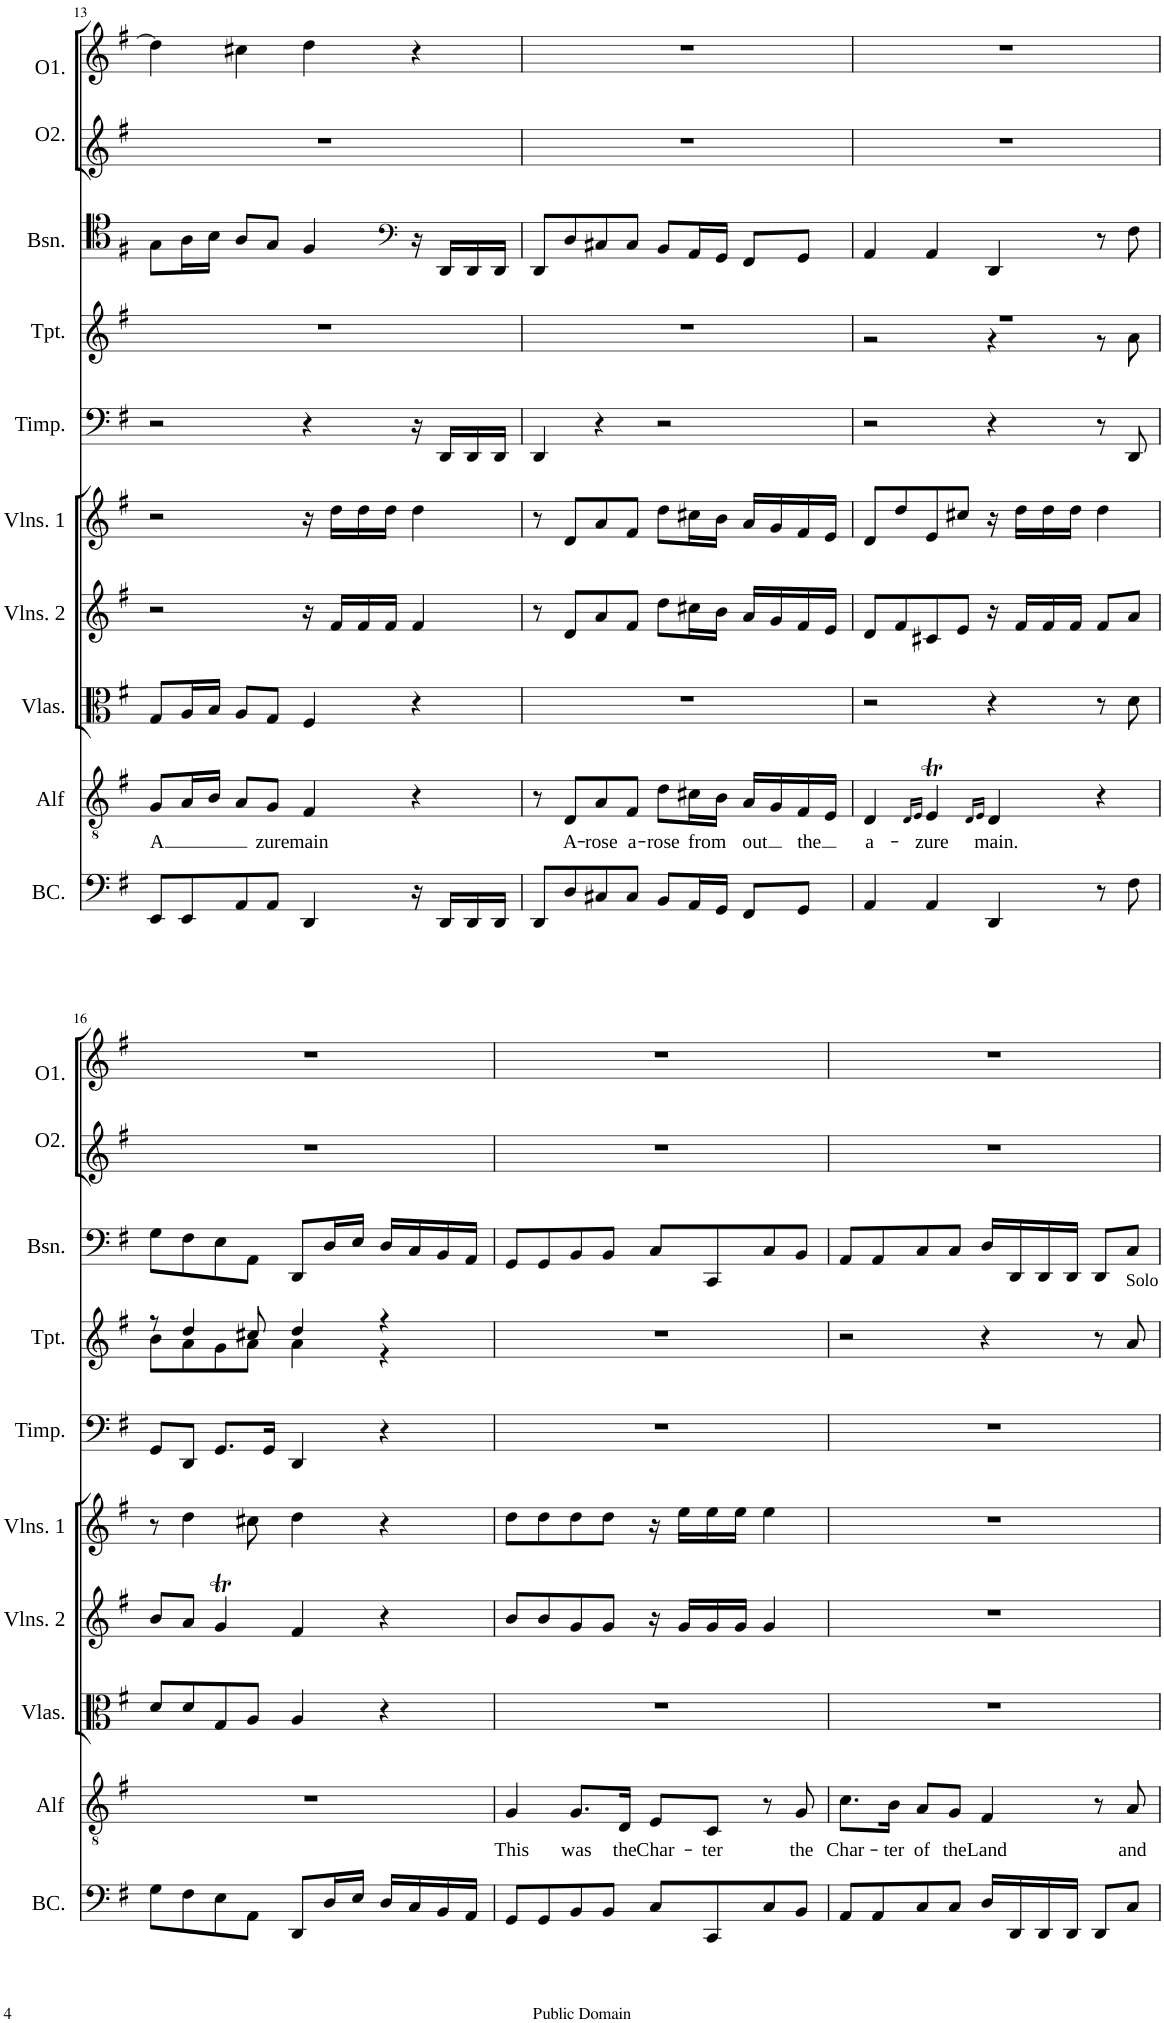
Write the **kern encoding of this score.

**kern	**kern	**text	**kern	**kern	**kern	**kern	**kern	**kern	**kern	**kern
*part9	*part8	*part8	*part7	*part6	*part5	*part4	*part3	*part2	*part1	*part1
*staff10	*staff9	*staff9	*staff8	*staff7	*staff6	*staff5	*staff4	*staff3	*staff2	*staff1
*I"Basso Continuo	*I"Alfred	*	*I"Violas	*I"Violins 2	*I"Violins 1	*I"Timpani	*I"Trumpets 1 &amp; 2	*I"Bassoon	*I"Oboe 1   Oboe 2	*
*I'BC.	*I'Alf	*	*I'Vlas.	*I'Vlns. 2	*I'Vlns. 1	*I'Timp.	*I'Tpt.	*I'Bsn.	*I'O1.   O2.	*
!!LO:PB:g=z
*clefF4	*clefGv2	*	*clefC3	*clefG2	*clefG2	*clefF4	*clefG2	*clefC4	*clefG2	*clefG2
*	*	*	*	*	*	*	*ITrd1c2	*	*	*
*k[f#]	*k[f#]	*	*k[f#]	*k[f#]	*k[f#]	*k[f#]	*k[f#]	*k[f#]	*k[f#]	*k[f#]
*M4/4	*M4/4	*	*M4/4	*M4/4	*M4/4	*M4/4	*M4/4	*M4/4	*M4/4	*M4/4
=13	=13	=13	=13	=13	=13	=13	=13	=13	=13	=13
!	!	!LO:LY:b	!	!	!	!	!	!	!	!
8EE/L	8G/L	A	8G/L	2r	2r	2r	1r	8G\L	1r	4dd\]
8EE/	16A/L	.	16A/L	.	.	.	.	16A\L	.	.
.	16B/JJ	.	16B/JJ	.	.	.	.	16B\JJ	.	.
8AA/	8A/L	.	8A/L	.	.	.	.	8A/L	.	4cc#X\
!	!	!LO:LY:b	!	!	!	!	!	!	!	!
8AA/J	8G/J	zure	8G/J	.	.	.	.	8G/J	.	.
!	!	!LO:LY:b	!	!	!	!	!	!	!	!
4DD/	4F#/	main	4F#/	16r	16r	4r	.	4F#/	.	4dd\
.	.	.	.	16f#/LL	16dd\LL	.	.	.	.	.
.	.	.	.	16f#/	16dd\	.	.	.	.	.
.	.	.	.	16f#/JJ	16dd\JJ	.	.	.	.	.
*	*	*	*	*	*	*	*	*clefF4	*	*
16r	4r	.	4r	4f#/	4dd\	16r	.	16r	.	4r
16DD/LL	.	.	.	.	.	16DD/LL	.	16DD/LL	.	.
16DD/	.	.	.	.	.	16DD/	.	16DD/	.	.
16DD/JJ	.	.	.	.	.	16DD/JJ	.	16DD/JJ	.	.
=14	=14	=14	=14	=14	=14	=14	=14	=14	=14	=14
8DD/L	8r	.	1r	8r	8r	4DD/	1r	8DD/L	1r	1r
!	!	!LO:LY:b	!	!	!	!	!	!	!	!
8D/	8D/L	A-	.	8d/L	8d/L	.	.	8D/	.	.
!	!	!LO:LY:b	!	!	!	!	!	!	!	!
8C#X/	8A/	-rose	.	8a/	8a/	4r	.	8C#X/	.	.
!	!	!LO:LY:b	!	!	!	!	!	!	!	!
8C#/J	8F#/J	a-	.	8f#/J	8f#/J	.	.	8C#/J	.	.
!	!	!LO:LY:b	!	!	!	!	!	!	!	!
8BB/L	8d\L	-rose	.	8dd\L	8dd\L	2r	.	8BB/L	.	.
!	!	!LO:LY:b	!	!	!	!	!	!	!	!
16AA/L	16c#X\L	from	.	16cc#X\L	16cc#X\L	.	.	16AA/L	.	.
16GG/JJ	16B\JJ	.	.	16b\JJ	16b\JJ	.	.	16GG/JJ	.	.
!	!	!LO:LY:b	!	!	!	!	!	!	!	!
8FF#/L	16A/LL	out	.	16a/LL	16a/LL	.	.	8FF#/L	.	.
.	16G/	.	.	16g/	16g/	.	.	.	.	.
!	!	!LO:LY:b	!	!	!	!	!	!	!	!
8GG/J	16F#/	the	.	16f#/	16f#/	.	.	8GG/J	.	.
.	16E/JJ	.	.	16e/JJ	16e/JJ	.	.	.	.	.
=15	=15	=15	=15	=15	=15	=15	=15	=15	=15	=15
!	!	!LO:LY:b	!	!	!	!	!	!	!	!
*	*	*	*	*	*	*	*^	*	*	*
4AA/	4D/	a-	2r	8d/L	8d/L	2r	1r	2r	4AA/	1r	1r
.	.	.	.	8f#/	8dd/	.	.	.	.	.	.
.	16qD/LL	.	.	.	.	.	.	.	.	.	.
.	16qE/JJ	.	.	.	.	.	.	.	.	.	.
!	!	!LO:LY:b	!	!	!	!	!	!	!	!	!
4AA/	4ET/	-zure	.	8c#X/	8e/	.	.	.	4AA/	.	.
.	.	.	.	8e/J	8cc#X/J	.	.	.	.	.	.
.	16qD/LL	.	.	.	.	.	.	.	.	.	.
.	16qE/JJ	.	.	.	.	.	.	.	.	.	.
!	!	!LO:LY:b	!	!	!	!	!	!	!	!	!
4DD/	4D/	main.	4r	16r	16r	4r	.	4r	4DD/	.	.
.	.	.	.	16f#/LL	16dd\LL	.	.	.	.	.	.
.	.	.	.	16f#/	16dd\	.	.	.	.	.	.
.	.	.	.	16f#/JJ	16dd\JJ	.	.	.	.	.	.
8r	4r	.	8r	8f#/L	4dd\	8r	.	8r	8r	.	.
8F#\	.	.	8d\	8a/J	.	8DD/	.	8a\	8F#\	.	.
!!LO:LB:g=z
=16	=16	=16	=16	=16	=16	=16	=16	=16	=16	=16	=16
*	*	*	*	*	*	*	*	*	*	*^	*
8G\L	1r	.	8d/L	8b/L	8r	8GG/L	8r	8b\L	8G\L	1r	1d	1r
8F#\	.	.	8d/	8a/J	4dd\	8DD/J	4dd/	8a\	8F#\	.	.	.
8E\	.	.	8G/	4gT/	.	8.GG/L	.	8g\	8E\	.	.	.
8AA\J	.	.	8A/J	.	8cc#X\	.	8cc#X/	8a\J	8AA\J	.	.	.
.	.	.	.	.	.	16GG/Jk	.	.	.	.	.	.
8DD/L	.	.	4A/	4f#/	4dd\	4DD/	4dd/	4a\	8DD/L	.	.	.
16D/L	.	.	.	.	.	.	.	.	16D/L	.	.	.
16E/JJ	.	.	.	.	.	.	.	.	16E/JJ	.	.	.
16D/LL	.	.	4r	4r	4r	4r	4r	4r	16D/LL	.	.	.
16C/	.	.	.	.	.	.	.	.	16C/	.	.	.
16BB/	.	.	.	.	.	.	.	.	16BB/	.	.	.
16AA/JJ	.	.	.	.	.	.	.	.	16AA/JJ	.	.	.
*	*	*	*	*	*	*	*v	*v	*	*v	*v	*
=17	=17	=17	=17	=17	=17	=17	=17	=17	=17	=17
!	!	!LO:LY:b	!	!	!	!	!	!	!	!
8GG/L	4G/	This	1r	8b/L	8dd\L	1r	1r	8GG/L	1r	1r
8GG/	.	.	.	8b/	8dd\	.	.	8GG/	.	.
!	!	!LO:LY:b	!	!	!	!	!	!	!	!
8BB/	8.G/L	was	.	8g/	8dd\	.	.	8BB/	.	.
8BB/J	.	.	.	8g/J	8dd\J	.	.	8BB/J	.	.
!	!	!LO:LY:b	!	!	!	!	!	!	!	!
.	16D/Jk	the	.	.	.	.	.	.	.	.
!	!	!LO:LY:b	!	!	!	!	!	!	!	!
8C/L	8E/L	Char-	.	16r	16r	.	.	8C/L	.	.
.	.	.	.	16g/LL	16ee\LL	.	.	.	.	.
!	!	!LO:LY:b	!	!	!	!	!	!	!	!
8CC/	8C/J	-ter	.	16g/	16ee\	.	.	8CC/	.	.
.	.	.	.	16g/JJ	16ee\JJ	.	.	.	.	.
8C/	8r	.	.	4g/	4ee\	.	.	8C/	.	.
!	!	!LO:LY:b	!	!	!	!	!	!	!	!
8BB/J	8G/	the	.	.	.	.	.	8BB/J	.	.
=18	=18	=18	=18	=18	=18	=18	=18	=18	=18	=18
!	!	!LO:LY:b	!	!	!	!	!	!	!	!
8AA/L	8.c\L	Char-	1r	1r	1r	1r	2r	8AA/L	1r	1r
8AA/	.	.	.	.	.	.	.	8AA/	.	.
!	!	!LO:LY:b	!	!	!	!	!	!	!	!
.	16B\Jk	-ter	.	.	.	.	.	.	.	.
!	!	!LO:LY:b	!	!	!	!	!	!	!	!
8C/	8A/L	of	.	.	.	.	.	8C/	.	.
!	!	!LO:LY:b	!	!	!	!	!	!	!	!
8C/J	8G/J	the	.	.	.	.	.	8C/J	.	.
!	!	!LO:LY:b	!	!	!	!	!	!	!	!
16D/LL	4F#/	Land	.	.	.	.	4r	16D/LL	.	.
16DD/	.	.	.	.	.	.	.	16DD/	.	.
16DD/	.	.	.	.	.	.	.	16DD/	.	.
16DD/JJ	.	.	.	.	.	.	.	16DD/JJ	.	.
8DD/L	8r	.	.	.	.	.	8r	8DD/L	.	.
!	!	!	!	!	!	!	!LO:TX:a:t=Solo	!	!	!
!	!	!LO:LY:b	!	!	!	!	!	!	!	!
8C/J	8A/	and	.	.	.	.	8a/	8C/J	.	.
=	=	=	=	=	=	=	=	=	=	=
*-	*-	*-	*-	*-	*-	*-	*-	*-	*-	*-
